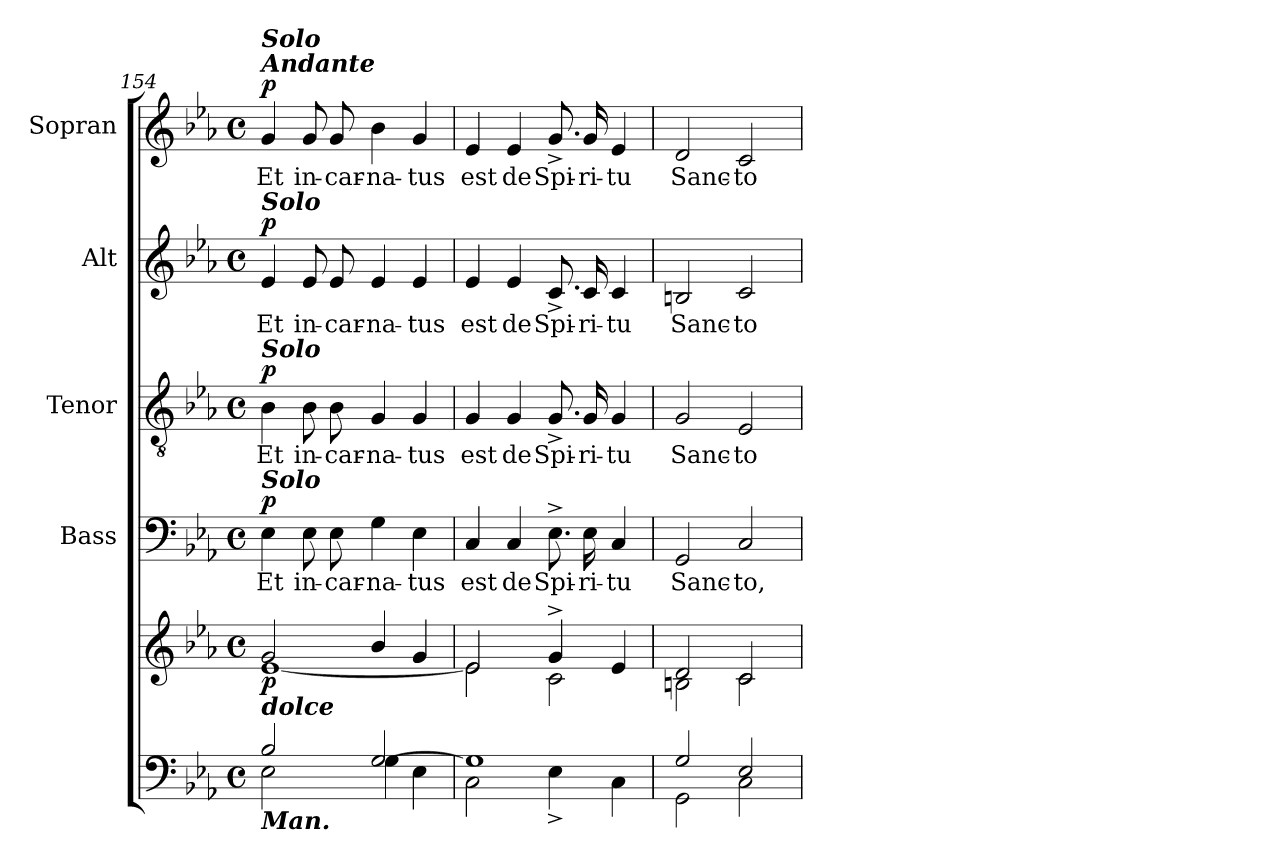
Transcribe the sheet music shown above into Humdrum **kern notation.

**kern	**kern	**dynam	**kern	**text	**dynam	**kern	**text	**dynam	**kern	**text	**dynam	**kern	**text	**dynam
*part5	*part5	*part5	*part4	*part4	*part4	*part3	*part3	*part3	*part2	*part2	*part2	*part1	*part1	*part1
*staff6	*staff5	*staff5/6	*staff4	*staff4	*staff4	*staff3	*staff3	*staff3	*staff2	*staff2	*staff2	*staff1	*staff1	*staff1
*	*	*	*I"Bass	*	*	*I"Tenor	*	*	*I"Alt	*	*	*I"Sopran	*	*
*	*	*	*I'B.	*	*	*I'T.	*	*	*I'A.	*	*	*I'S.	*	*
*clefF4	*clefG2	*	*clefF4	*	*	*clefGv2	*	*	*clefG2	*	*	*clefG2	*	*
*k[b-e-a-]	*k[b-e-a-]	*	*k[b-e-a-]	*	*	*k[b-e-a-]	*	*	*k[b-e-a-]	*	*	*k[b-e-a-]	*	*
*E-:	*E-:	*	*E-:	*	*	*E-:	*	*	*E-:	*	*	*E-:	*	*
*M4/4	*M4/4	*	*M4/4	*	*	*M4/4	*	*	*M4/4	*	*	*M4/4	*	*
*met(c)	*met(c)	*	*met(c)	*	*	*met(c)	*	*	*met(c)	*	*	*met(c)	*	*
=154	=154	=154	=154	=154	=154	=154	=154	=154	=154	=154	=154	=154	=154	=154
*^	*^	*	*	*	*	*	*	*	*	*	*	*	*	*
!	!	!	!	!	!	!	!	!	!	!	!	!	!	!LO:TX:a:Bi:t=Andante	!	!
!	!	!	!	!	!	!	!	!	!	!	!	!	!	!LO:TX:a:Bi:t=Solo	!	!
!	!	!	!	!	!	!	!	!	!	!	!LO:TX:a:Bi:t=Solo	!	!	!	!	!
!	!	!	!	!	!	!	!	!LO:TX:a:Bi:t=Solo	!	!	!	!	!	!	!	!
!	!	!	!	!	!LO:TX:a:Bi:t=Solo	!	!	!	!	!	!	!	!	!	!	!
!	!	!LO:TX:b:Bi:t=dolce	!	!	!	!	!	!	!	!	!	!	!	!	!	!
!LO:TX:b:Bi:t=Man.	!	!	!	!	!	!	!	!	!	!	!	!	!	!	!	!
!	!	!	!	!LO:DY:b	!	!LO:LY:b	!LO:DY:a	!	!LO:LY:b	!LO:DY:a	!	!LO:LY:b	!LO:DY:a	!	!LO:LY:b	!LO:DY:a
2B-/	2E-\	2g/	[<1e-	p	4E-\	Et	p	4B-\	Et	p	4e-/	Et	p	4g/	Et	p
!	!	!	!	!	!	!LO:LY:b	!	!	!LO:LY:b	!	!	!LO:LY:b	!	!	!LO:LY:b	!
.	.	.	.	.	8E-\	in-	.	8B-\	in-	.	8e-/	in-	.	8g/	in-	.
!	!	!	!	!	!	!LO:LY:b	!	!	!LO:LY:b	!	!	!LO:LY:b	!	!	!LO:LY:b	!
.	.	.	.	.	8E-\	-car-	.	8B-\	-car-	.	8e-/	-car-	.	8g/	-car-	.
!	!	!	!	!	!	!LO:LY:b	!	!	!LO:LY:b	!	!	!LO:LY:b	!	!	!LO:LY:b	!
[>2G/	4G\	4b-/	.	.	4G\	-na-	.	4G/	-na-	.	4e-/	-na-	.	4b-\	-na-	.
!	!	!	!	!	!	!LO:LY:b	!	!	!LO:LY:b	!	!	!LO:LY:b	!	!	!LO:LY:b	!
.	4E-\	4g/	.	.	4E-\	-tus	.	4G/	-tus	.	4e-/	-tus	.	4g/	-tus	.
=155	=155	=155	=155	=155	=155	=155	=155	=155	=155	=155	=155	=155	=155	=155	=155	=155
!	!	!	!	!	!	!LO:LY:b	!	!	!LO:LY:b	!	!	!LO:LY:b	!	!	!LO:LY:b	!
1G]	2C\	2e-/	2e-\]	.	4C/	est	.	4G/	est	.	4e-/	est	.	4e-/	est	.
!	!	!	!	!	!	!LO:LY:b	!	!	!LO:LY:b	!	!	!LO:LY:b	!	!	!LO:LY:b	!
.	.	.	.	.	4C/	de	.	4G/	de	.	4e-/	de	.	4e-/	de	.
!	!	!	!	!	!	!LO:LY:b	!	!	!LO:LY:b	!	!	!LO:LY:b	!	!	!LO:LY:b	!
.	4E-^<\	4g^>/	2c\	.	8.E-^>\	Spi-	.	8.G^>/	Spi-	.	8.c^>/	Spi-	.	8.g^>/	Spi-	.
!	!	!	!	!	!	!LO:LY:b	!	!	!LO:LY:b	!	!	!LO:LY:b	!	!	!LO:LY:b	!
.	.	.	.	.	16E-\	-ri-	.	16G/	-ri-	.	16c/	-ri-	.	16g/	-ri-	.
!	!	!	!	!	!	!LO:LY:b	!	!	!LO:LY:b	!	!	!LO:LY:b	!	!	!LO:LY:b	!
.	4C\	4e-/	.	.	4C/	-tu	.	4G/	-tu	.	4c/	-tu	.	4e-/	-tu	.
=156	=156	=156	=156	=156	=156	=156	=156	=156	=156	=156	=156	=156	=156	=156	=156	=156
!	!	!	!	!	!	!LO:LY:b	!	!	!LO:LY:b	!	!	!LO:LY:b	!	!	!LO:LY:b	!
2G/	2GG\	2d/	2Bn\	.	2GG/	Sanc-	.	2G/	Sanc-	.	2Bn/	Sanc-	.	2d/	Sanc-	.
!	!	!	!	!	!	!LO:LY:b	!	!	!LO:LY:b	!	!	!LO:LY:b	!	!	!LO:LY:b	!
2E-/	2C\	2c/	2c\	.	2C/	-to,	.	2E-/	-to	.	2c/	-to	.	2c/	-to	.
*v	*v	*	*	*	*	*	*	*	*	*	*	*	*	*	*	*
*	*v	*v	*	*	*	*	*	*	*	*	*	*	*	*	*
=	=	=	=	=	=	=	=	=	=	=	=	=	=	=
*-	*-	*-	*-	*-	*-	*-	*-	*-	*-	*-	*-	*-	*-	*-
